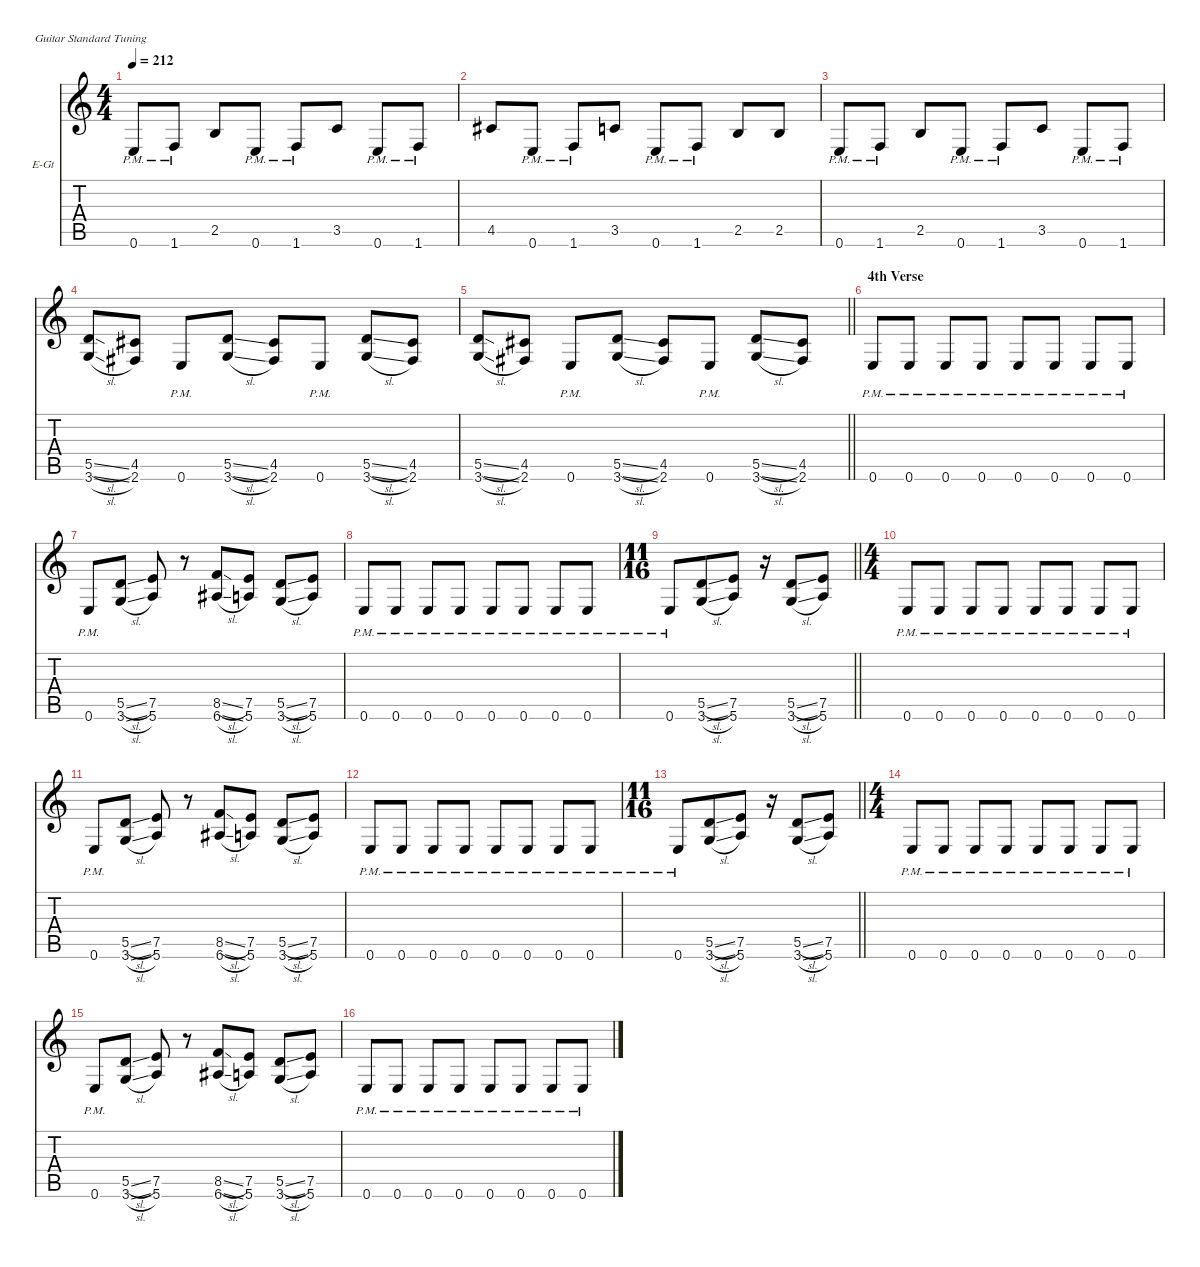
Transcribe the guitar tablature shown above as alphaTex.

\hideDynamics
\bracketExtendMode nobrackets
\firstSystemTrackNameOrientation horizontal
\otherSystemsTrackNameOrientation horizontal
\track ("James Hetfield" "E-Gt") {instrument distortionguitar}
\staff {score tabs}
\tuning (E4 B3 G3 D3 A2 E2)
\ts (4 4)
\tempo 212
\clef g2
\ks c
0.6{pm}.8{dy fff} 1.6{pm}.8 2.5.8 0.6{pm}.8 1.6{pm}.8 3.5.8 0.6{pm}.8 1.6{pm}.8 |
4.5{acc #}.8 0.6{pm}.8 1.6{pm}.8 3.5.8 0.6{pm}.8 1.6{pm}.8 2.5.8 2.5.8 |
0.6{pm}.8 1.6{pm}.8 2.5.8 0.6{pm}.8 1.6{pm}.8 3.5.8 0.6{pm}.8 1.6{pm}.8 |
(5.5{sl} 3.6{sl}).8 (4.5{acc #} 2.6{acc #}).8 0.6{pm}.8{dy mf} (5.5{sl} 3.6{sl}).8{dy fff} (4.5{acc #} 2.6{acc #}).8 0.6{pm}.8{dy mf} (5.5{sl} 3.6{sl}).8{dy fff} (4.5{acc #} 2.6{acc #}).8 |
\barLineRight lightlight
(5.5{sl} 3.6{sl}).8 (4.5{acc #} 2.6{acc #}).8 0.6{pm}.8{dy mf} (5.5{sl} 3.6{sl}).8{dy fff} (4.5{acc #} 2.6{acc #}).8 0.6{pm}.8{dy mf} (5.5{sl} 3.6{sl}).8{dy fff} (4.5{acc #} 2.6{acc #}).8 |
\section ("" "4th Verse")
0.6{pm}.8 0.6{pm}.8 0.6{pm}.8 0.6{pm}.8 0.6{pm}.8 0.6{pm}.8 0.6{pm}.8 0.6{pm}.8 |
0.6{pm}.8 (5.5{sl} 3.6{sl}).8 (7.5 5.6).8 r.8 (8.5{sl} 6.6{sl acc #}).8 (7.5 5.6).8 (5.5{sl} 3.6{sl}).8 (7.5 5.6).8{dy f} |
0.6{pm}.8{dy fff} 0.6{pm}.8 0.6{pm}.8 0.6{pm}.8 0.6{pm}.8 0.6{pm}.8 0.6{pm}.8 0.6{pm}.8 |
\ts (11 16)
\beaming (8 3 2)
\barLineRight lightlight
0.6{pm}.8 (5.5{sl} 3.6{sl}).8 (7.5 5.6).8 r.16 (5.5{sl} 3.6{sl}).8 (7.5 5.6).8{dy f} |
\ts (4 4)
\beaming (8 2 2 2 2)
0.6{pm}.8{dy fff} 0.6{pm}.8 0.6{pm}.8 0.6{pm}.8 0.6{pm}.8 0.6{pm}.8 0.6{pm}.8 0.6{pm}.8 |
0.6{pm}.8 (5.5{sl} 3.6{sl}).8 (7.5 5.6).8 r.8 (8.5{sl} 6.6{sl acc #}).8 (7.5 5.6).8 (5.5{sl} 3.6{sl}).8 (7.5 5.6).8{dy f} |
0.6{pm}.8{dy fff} 0.6{pm}.8 0.6{pm}.8 0.6{pm}.8 0.6{pm}.8 0.6{pm}.8 0.6{pm}.8 0.6{pm}.8 |
\ts (11 16)
\beaming (8 3 2)
\barLineRight lightlight
0.6{pm}.8 (5.5{sl} 3.6{sl}).8 (7.5 5.6).8 r.16 (5.5{sl} 3.6{sl}).8 (7.5 5.6).8{dy f} |
\ts (4 4)
\beaming (8 2 2 2 2)
0.6{pm}.8{dy fff} 0.6{pm}.8 0.6{pm}.8 0.6{pm}.8 0.6{pm}.8 0.6{pm}.8 0.6{pm}.8 0.6{pm}.8 |
0.6{pm}.8 (5.5{sl} 3.6{sl}).8 (7.5 5.6).8 r.8 (8.5{sl} 6.6{sl acc #}).8 (7.5 5.6).8 (5.5{sl} 3.6{sl}).8 (7.5 5.6).8{dy f} |
0.6{pm}.8{dy fff} 0.6{pm}.8 0.6{pm}.8 0.6{pm}.8 0.6{pm}.8 0.6{pm}.8 0.6{pm}.8 0.6{pm}.8
